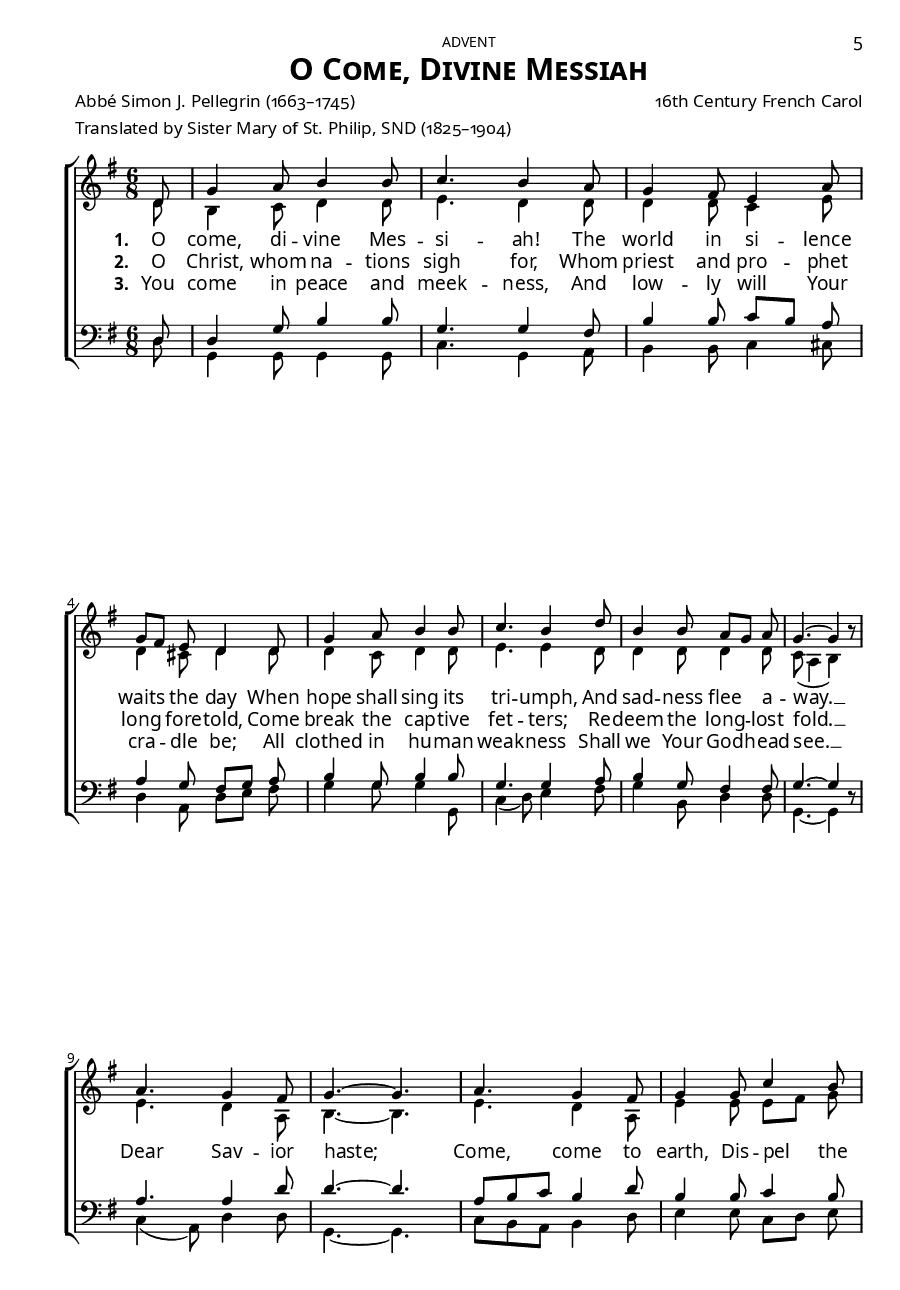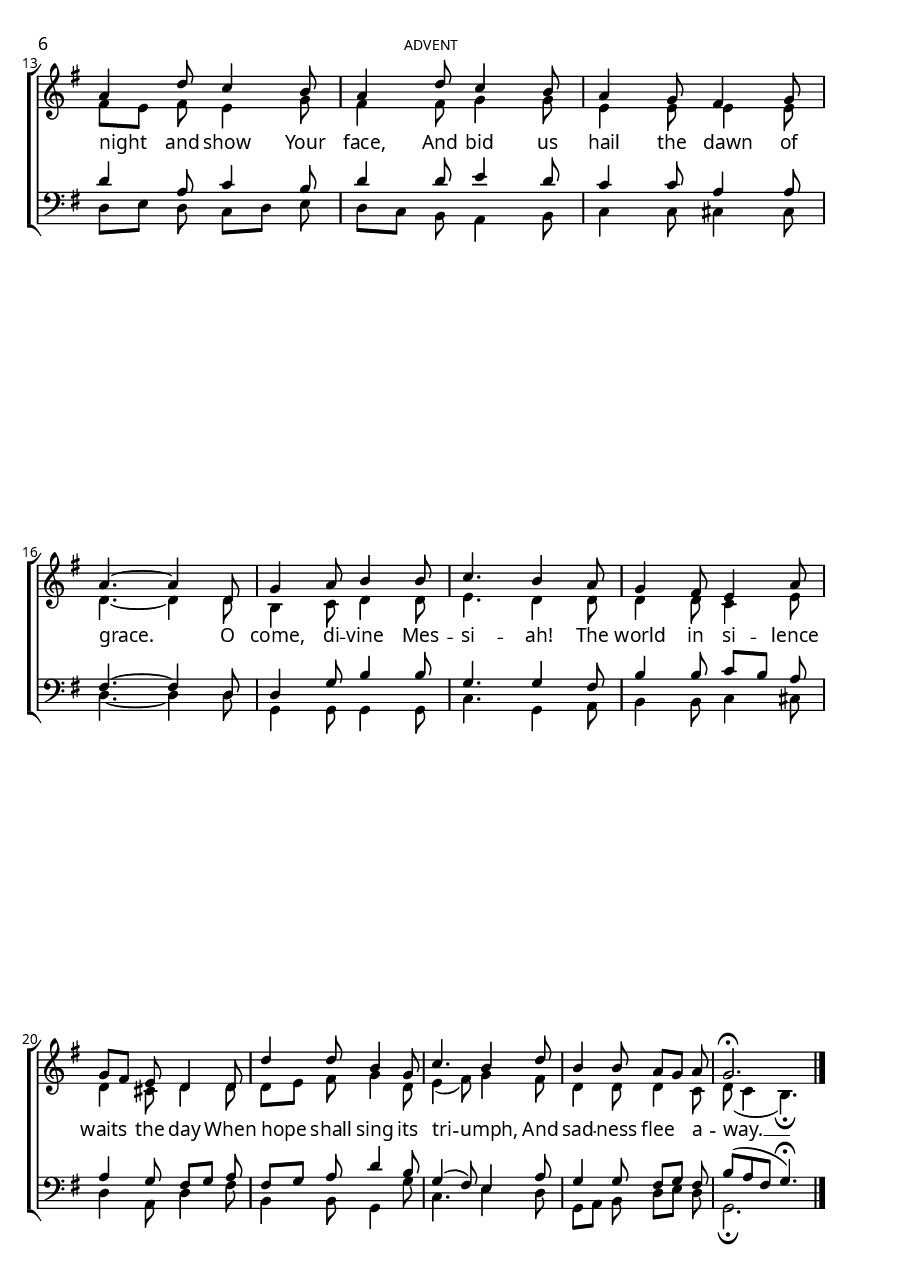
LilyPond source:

\version "2.14.2"
\include "util.ly"
#(set-global-staff-size 15) \paper{ #(define fonts (make-pango-font-tree "GoudyOlSt BT" "Garamond Premier Pro" "Garamond Premier Pro" (/ 15 20))) }
\header {
  title = \markup{\override #'(font-name . "Garamond Premier Pro Semibold"){ \abs-fontsize #15 \smallCapsOldStyle"O Come, Divine Messiah"}}
  poet = \markup\oldStyleNum"Abbé Simon J. Pellegrin (1663–1745)"
  meter = \markup\oldStyleNum"Translated by Sister Mary of St. Philip, SND (1825–1904)"
  composer = \markup\oldStyleNum"16th Century French Carol"
  %arranger = \markup\oldStyleNum"Edited by Benjamin Bloomfield (1984–)"
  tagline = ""
}
\paper {
  %print-all-headers = ##f
  paper-height = 9\in
  paper-width = 6\in
  indent = 0\in
  %system-system-spacing = #'((basic-distance . 10) (padding . 0))
  system-system-spacing =
    #'((basic-distance . 0)
       (minimum-distance . 0)
       (padding . -5)
       (stretchability . 100))
  ragged-last-bottom = ##f
  ragged-bottom = ##f
  two-sided = ##t
  inner-margin = 0.5\in
  outer-margin = 0.25\in
  top-margin = 0.25\in
  bottom-margin = 0.25\in
  first-page-number = #005
  print-first-page-number = ##t
  headerLine = \markup{\override #'(font-name . "Garamond Premier Pro") \smallCaps advent}
  oddHeaderMarkup = \markup\fill-line{
     \override #'(font-name . "Garamond Premier Pro")\abs-fontsize #8.5
     \combine 
        \fill-line{"" \on-the-fly #print-page-number-check-first
        \oldStylePageNum""
        }
        \fill-line{\headerLine}
  }
  evenHeaderMarkup = \markup {
     \override #'(font-name . "Garamond Premier Pro")\abs-fontsize #8.5
     \combine
        \on-the-fly #print-page-number-check-first
        \oldStylePageNum""
        \fill-line{\headerLine}
  }
}
global = {
  \key g \major
  \time 6/8
  \autoBeamOff
  \override DynamicLineSpanner #'staff-padding = #0.0
  \override DynamicLineSpanner #'Y-extent = #'(-1 . 1)
}

sopMusic = \relative c' {
  \partial 8 d8 |
  g4 a8 b4 b8 |
  c4. b4 a8 |
  g4 fis8 e4 a8 |
  g[ fis] e d4 d8 |
  g4 a8 b4 b8 |
  
  c4. b4 d8 |
  b4 b8 a[ g] a |
  g4.~ g4 b8\rest | \break
  a4. g4 fis8 |
  g4.~ g4. |
  a4. g4 fis8 |
  
  g4 g8 c4 b8 |
  a4 d8 c4 b8 |
  a4 d8 c4 b8 |
  a4 g8 fis4 g8 |
  a4.~ a4 d,8 |
  g4 a8 b4 b8 |
  
  c4. b4 a8 |
  g4 fis8 e4 a8 |
  g[ fis] e d4 d8 |
  d'4 d8 b4 g8 |
  
  c4. b4 d8 |
  b4 b8 a[ g] a |
  g2.^\fermata \bar "|."
}
sopWords = \lyricmode {
  
}

altoMusic = \relative c' {
  d8 |
  b4 c8 d4 d8 |
  e4. d4 d8 |
  d4 d8 c4 e8 |
  d4 cis8 d4 d8 |
  d4 c8 d4 d8 |
  
  e4. e4 d8 |
  d4 d8 d4 d8 |
  c( a4 b4) s8 |
  e4. d4 a8 |
  b4.~ b4. |
  e4. d4 a8 |
  
  e'4 e8 e[ fis] g |
  fis[ e] fis e4 g8 |
  fis4 fis8 g4 g8 |
  e4 e8 e4 e8 |
  d4.~ d4 d8 |
  b4 c8 d4 d8 |
  
  e4. d4 d8 |
  d4 d8 c4 e8 |
  d4 cis8 d4 d8 |
  d[ e] fis g4 d8 |
  
  e4( fis8) g4 fis8 |
  d4 d8 d4 c8 |
  d8( c4 b4.)\fermata \bar "|."
}
altoWords = \lyricmode {
  \dropLyricsVII
  \set stanza = #"1. "
  O come, di -- vine Mes -- si -- ah!
  The world in si -- lence waits the day
  When hope shall sing its tri -- umph,
  And sad -- ness flee a -- way. __
  
  \dropLyricsV
  Dear Sav -- ior haste;
  Come, come to earth,
  Dis -- pel the night and show Your face,
  And bid us hail the dawn of grace.

  O come, di -- vine Mes -- si -- ah!
  The world in si -- lence
  \break
  \dropLyricsVII
  waits the day
  When hope shall sing its tri -- umph,
  And sad -- ness flee a -- way. __
}
altoWordsII = \lyricmode {
  \dropLyricsVII
%\markup\italic
  \set stanza = #"2. "
  O Christ, whom na -- tions sigh for,
  Whom priest and pro -- phet long fore -- told,
  Come break the cap -- tive fet -- ters;
  Re -- deem the long -- lost fold. __
}
altoWordsIII = \lyricmode {
  \dropLyricsVII
  \set stanza = #"3. "
  You come in peace and meek -- ness,
  And low -- ly will Your cra -- dle be;
  All clothed in hu -- man weak -- ness
  Shall we Your God -- head see. __
}
altoWordsIV = \lyricmode {
  \set stanza = #"4. "
  \set ignoreMelismata = ##t
}
altoWordsV = \lyricmode {
  \set stanza = #"5. "
  \set ignoreMelismata = ##t
}
altoWordsVI = \lyricmode {
  \set stanza = #"6. "
  \set ignoreMelismata = ##t
}
tenorMusic = \relative c {
  d8 |
  d4 g8 b4 b8 |
  g4. g4 fis8 |
  b4 b8 c[ b] a |
  a4 g8 fis[ g] a |
  b4 g8 b4 b8 |
  
  g4. g4 a8 |
  b4 g8 fis4 fis8 |
  g4.~ g4 s8 |
  a4. a4 d8 |
  d4.~ d4. |
  a8[ b c] b4 d8 |
  
  b4 b8 c4 b8 |
  d4 a8 c4 b8 |
  d4 d8 e4 d8 |
  c4 c8 a4 a8 |
  fis4.~ fis4 d8 |
  d4 g8 b4 b8 |
  
  g4. g4 fis8 |
  b4 b8 c[ b] a |
  a4 g8 fis[ g] a |
  fis[ g] a d4 b8 |
  
  g4( fis8) e4 a8 |
  g4 g8 fis[ g] fis |
  b([ a8 fis] g4.)^\fermata \bar "|."
}
tenorWords = \lyricmode {

}

bassMusic = \relative c {
  d8 |
  g,4 g8 g4 g8 |
  c4. g4 a8 |
  b4 b8 c4 cis8 |
  d4 a8 d[ e] fis |
  g4 g8 g4 g,8 |
  
  c4( d8) e4 fis8 |
  g4 b,8 d4 d8 |
  g,4.~ g4 d'8\rest |
  c4( a8) d4 d8 |
  g,4.~ g4. |
  c8[ b a] b4 d8 |
  
  e4 e8 c[ d] e |
  d[ e] d c[ d] e |
  d[ c] b a4 b8 |
  c4 c8 cis4 cis8 |
  d4.~ d4 d8 |
  g,4 g8 g4 g8 |
  
  c4. g4 a8 |
  b4 b8 c4 cis8 |
  d4 a8 d4 fis8 |
  b,4 b8 g4 g'8 |
  
  c,4. e4 d8 |
  g,8[ a] b d8[ e] d |
  g,2._\fermata \bar "|."
}
bassWords = \lyricmode {

}

pianoRH = \relative c' {
  
}
pianoLH = \relative c' {
  
}

\score {
  <<
   \new ChoirStaff <<
    \new Staff = women <<
      \new Voice = "sopranos" { \voiceOne << \global \sopMusic >> }
      \new Voice = "altos" { \voiceTwo << \global \altoMusic >> }
    >>
    \new Lyrics \with { alignAboveContext = #"women" \override VerticalAxisGroup #'nonstaff-relatedstaff-spacing = #'((basic-distance . 1))} \lyricsto "sopranos" \sopWords
    \new Lyrics = "altosVI"  \with { alignBelowContext = #"women" \override VerticalAxisGroup #'nonstaff-relatedstaff-spacing = #'((basic-distance . 1)) } \lyricsto "altos" \altoWordsVI
    \new Lyrics = "altosV"  \with { alignBelowContext = #"women" \override VerticalAxisGroup #'nonstaff-relatedstaff-spacing = #'((basic-distance . 1)) } \lyricsto "altos" \altoWordsV
    \new Lyrics = "altosIV"  \with { alignBelowContext = #"women" \override VerticalAxisGroup #'nonstaff-relatedstaff-spacing = #'((basic-distance . 1)) } \lyricsto "altos" \altoWordsIV
    \new Lyrics = "altosIII"  \with { alignBelowContext = #"women" \override VerticalAxisGroup #'nonstaff-relatedstaff-spacing = #'((basic-distance . 1)) } \lyricsto "altos" \altoWordsIII
    \new Lyrics = "altosII"  \with { alignBelowContext = #"women" \override VerticalAxisGroup #'nonstaff-relatedstaff-spacing = #'((basic-distance . 1)) } \lyricsto "altos" \altoWordsII
    \new Lyrics = "altos"  \with { alignBelowContext = #"women" \override VerticalAxisGroup #'nonstaff-relatedstaff-spacing = #'((basic-distance . 1)) } \lyricsto "altos" \altoWords
   \new Staff = men <<
      \clef bass
      \new Voice = "tenors" { \voiceOne << \global \tenorMusic >> }
      \new Voice = "basses" { \voiceTwo << \global \bassMusic >> }
    >>
    \new Lyrics \with { alignAboveContext = #"men" \override VerticalAxisGroup #'nonstaff-relatedstaff-spacing = #'((basic-distance . 1)) } \lyricsto "tenors" \tenorWords
    \new Lyrics \with { alignBelowContext = #"men" \override VerticalAxisGroup #'nonstaff-relatedstaff-spacing = #'((basic-distance . 1)) } \lyricsto "basses" \bassWords
  >>
%    \new PianoStaff << \new Staff { \new Voice { \pianoRH } } \new Staff { \clef "bass" \pianoLH } >>
  >>
  \layout {
    \context {
      \Score
      %\override SpacingSpanner #'base-shortest-duration = #(ly:make-moment 1 8)
      %\override SpacingSpanner #'common-shortest-duration = #(ly:make-moment 1 4)
    }
    \context {
      % Remove all empty staves
      % \Staff \RemoveEmptyStaves \override VerticalAxisGroup #'remove-first = ##t
    }
    \context {
      \Lyrics
      \override LyricText #'X-offset = #center-on-word
    }
  }
  \midi {
    \tempo 4 = 105
    \set Staff.midiInstrument = "flute"
  
    \context {
      \Voice
      \remove "Dynamic_performer"
    }
  }
}
